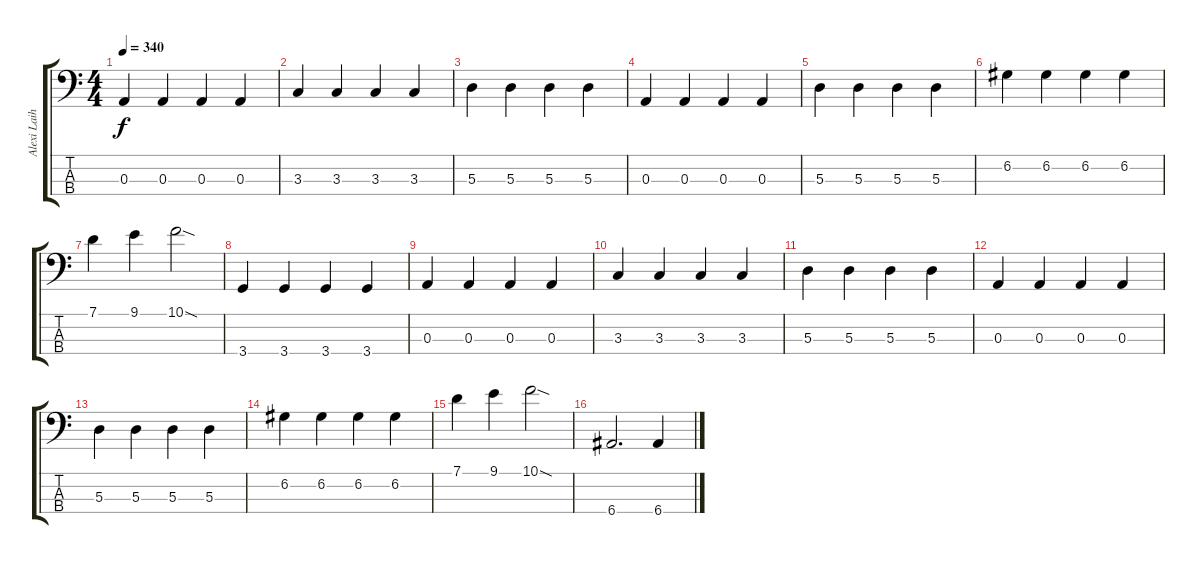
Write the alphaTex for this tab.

\track ("Alexi Laiho Bass" "Alexi Laih") {instrument electricbasspick}
\staff {score tabs}
\tuning (G2 D2 A1 E1) {hide}
\ts (4 4)
\tempo 340
\clef f4
\ks c
0.3.4{dy f} 0.3.4 0.3.4 0.3.4 |
3.3.4 3.3.4 3.3.4 3.3.4 |
5.3.4 5.3.4 5.3.4 5.3.4 |
0.3.4 0.3.4 0.3.4 0.3.4 |
5.3.4 5.3.4 5.3.4 5.3.4 |
6.2.4 6.2.4 6.2.4 6.2.4 |
7.1.4 9.1.4 10.1{sod}.2 |
3.4.4 3.4.4 3.4.4 3.4.4 |
0.3.4 0.3.4 0.3.4 0.3.4 |
3.3.4 3.3.4 3.3.4 3.3.4 |
5.3.4 5.3.4 5.3.4 5.3.4 |
0.3.4 0.3.4 0.3.4 0.3.4 |
5.3.4 5.3.4 5.3.4 5.3.4 |
6.2.4 6.2.4 6.2.4 6.2.4 |
7.1.4 9.1.4 10.1{sod}.2 |
6.4.2{d} 6.4.4
